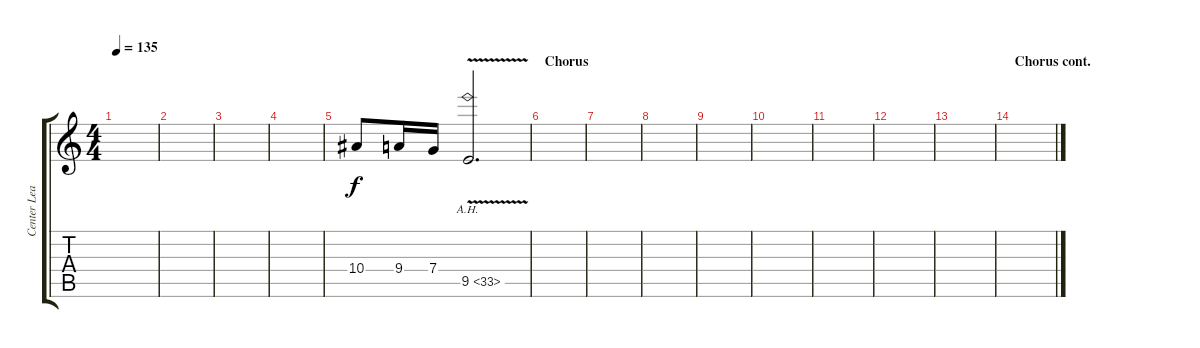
\track ("Center Lead 2" "Center Lea") {instrument distortionguitar}
\staff {score tabs}
\tuning (D4 A3 F3 C3 G2 C2) {hide}
\ts (4 4)
\tempo 135
\clef g2
\ks c
|
|
|
|
10.4.8 9.4.16 7.4.16 9.5{ah 24 v}.2{d} |
\section ("" "Chorus")
|
|
|
|
|
|
|
|
\section ("" "Chorus cont.")
